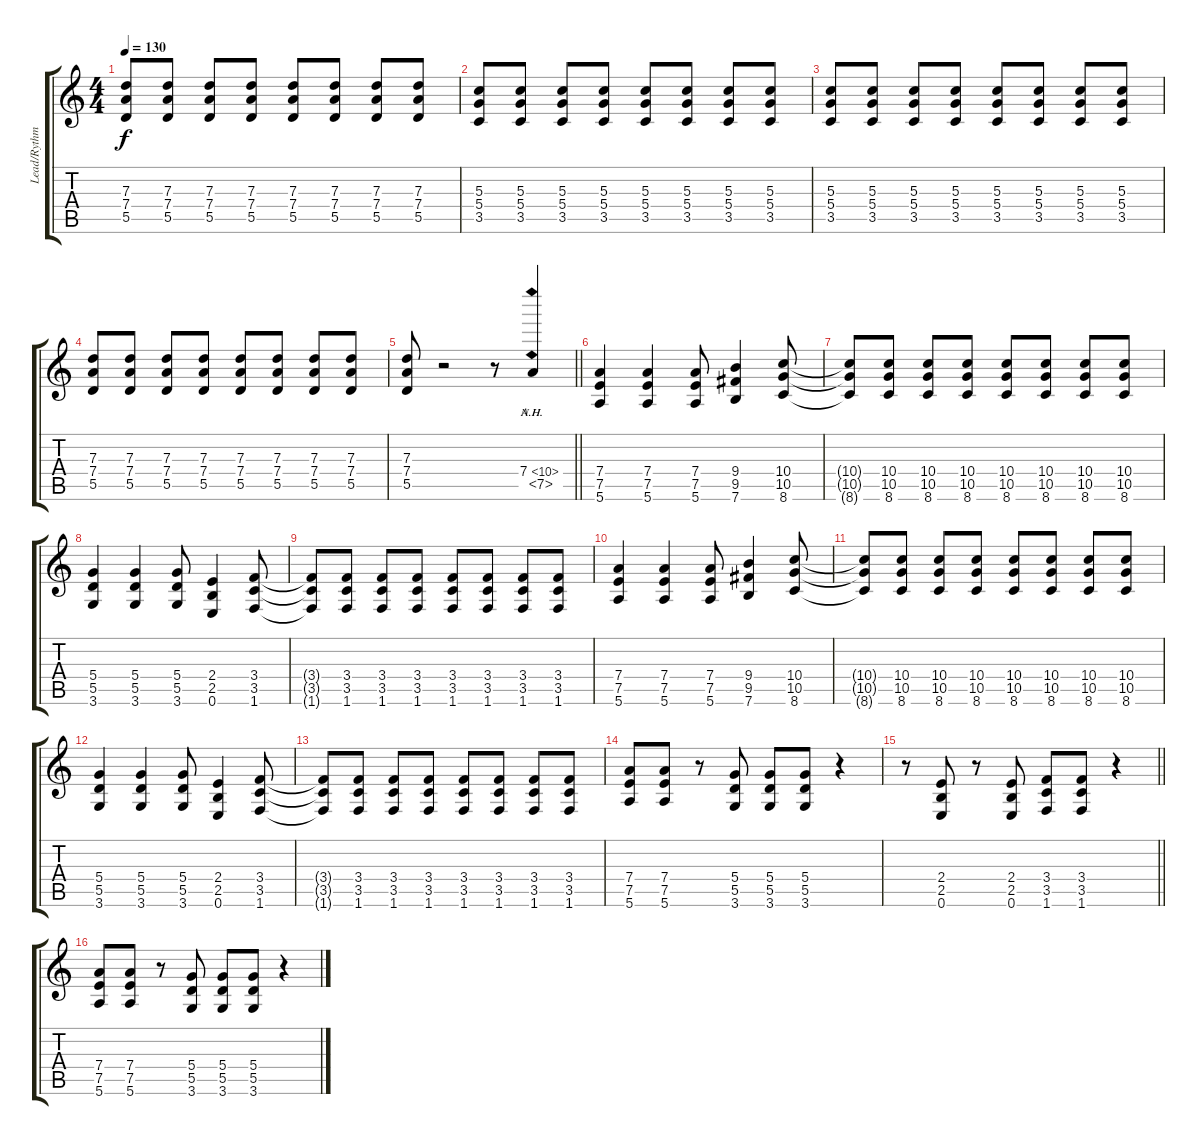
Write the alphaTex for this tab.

\track ("Lead/Rythm" "Lead/Rythm") {instrument distortionguitar}
\staff {score tabs}
\tuning (E4 B3 G3 D3 A2 E2) {hide}
\ts (4 4)
\tempo 130
\clef g2
\ks c
(7.3 7.4 5.5).8{dy f} (7.3 7.4 5.5).8 (7.3 7.4 5.5).8 (7.3 7.4 5.5).8 (7.3 7.4 5.5).8 (7.3 7.4 5.5).8 (7.3 7.4 5.5).8 (7.3 7.4 5.5).8 |
(5.3 5.4 3.5).8 (5.3 5.4 3.5).8 (5.3 5.4 3.5).8 (5.3 5.4 3.5).8 (5.3 5.4 3.5).8 (5.3 5.4 3.5).8 (5.3 5.4 3.5).8 (5.3 5.4 3.5).8 |
(5.3 5.4 3.5).8 (5.3 5.4 3.5).8 (5.3 5.4 3.5).8 (5.3 5.4 3.5).8 (5.3 5.4 3.5).8 (5.3 5.4 3.5).8 (5.3 5.4 3.5).8 (5.3 5.4 3.5).8 |
(7.3 7.4 5.5).8 (7.3 7.4 5.5).8 (7.3 7.4 5.5).8 (7.3 7.4 5.5).8 (7.3 7.4 5.5).8 (7.3 7.4 5.5).8 (7.3 7.4 5.5).8 (7.3 7.4 5.5).8 |
\barLineRight lightlight
(7.3 7.4 5.5).8 r.2 r.8 (7.4{ah 3} 7.5{nh}).4 |
(7.4 7.5 5.6).4 (7.4 7.5 5.6).4 (7.4 7.5 5.6).8 (9.4 9.5 7.6).4 (10.4 10.5 8.6).8 |
(10.4{t} 10.5{t} 8.6{t}).8 (10.4 10.5 8.6).8 (10.4 10.5 8.6).8 (10.4 10.5 8.6).8 (10.4 10.5 8.6).8 (10.4 10.5 8.6).8 (10.4 10.5 8.6).8 (10.4 10.5 8.6).8 |
(5.4 5.5 3.6).4 (5.4 5.5 3.6).4 (5.4 5.5 3.6).8 (2.4 2.5 0.6).4 (3.4 3.5 1.6).8 |
(3.4{t} 3.5{t} 1.6{t}).8 (3.4 3.5 1.6).8 (3.4 3.5 1.6).8 (3.4 3.5 1.6).8 (3.4 3.5 1.6).8 (3.4 3.5 1.6).8 (3.4 3.5 1.6).8 (3.4 3.5 1.6).8 |
(7.4 7.5 5.6).4 (7.4 7.5 5.6).4 (7.4 7.5 5.6).8 (9.4 9.5 7.6).4 (10.4 10.5 8.6).8 |
(10.4{t} 10.5{t} 8.6{t}).8 (10.4 10.5 8.6).8 (10.4 10.5 8.6).8 (10.4 10.5 8.6).8 (10.4 10.5 8.6).8 (10.4 10.5 8.6).8 (10.4 10.5 8.6).8 (10.4 10.5 8.6).8 |
(5.4 5.5 3.6).4 (5.4 5.5 3.6).4 (5.4 5.5 3.6).8 (2.4 2.5 0.6).4 (3.4 3.5 1.6).8 |
(3.4{t} 3.5{t} 1.6{t}).8 (3.4 3.5 1.6).8 (3.4 3.5 1.6).8 (3.4 3.5 1.6).8 (3.4 3.5 1.6).8 (3.4 3.5 1.6).8 (3.4 3.5 1.6).8 (3.4 3.5 1.6).8 |
(7.4 7.5 5.6).8 (7.4 7.5 5.6).8 r.8 (5.4 5.5 3.6).8 (5.4 5.5 3.6).8 (5.4 5.5 3.6).8 r.4 |
\barLineRight lightlight
r.8 (2.4 2.5 0.6).8 r.8 (2.4 2.5 0.6).8 (3.4 3.5 1.6).8 (3.4 3.5 1.6).8 r.4 |
(7.4 7.5 5.6).8 (7.4 7.5 5.6).8 r.8 (5.4 5.5 3.6).8 (5.4 5.5 3.6).8 (5.4 5.5 3.6).8 r.4
